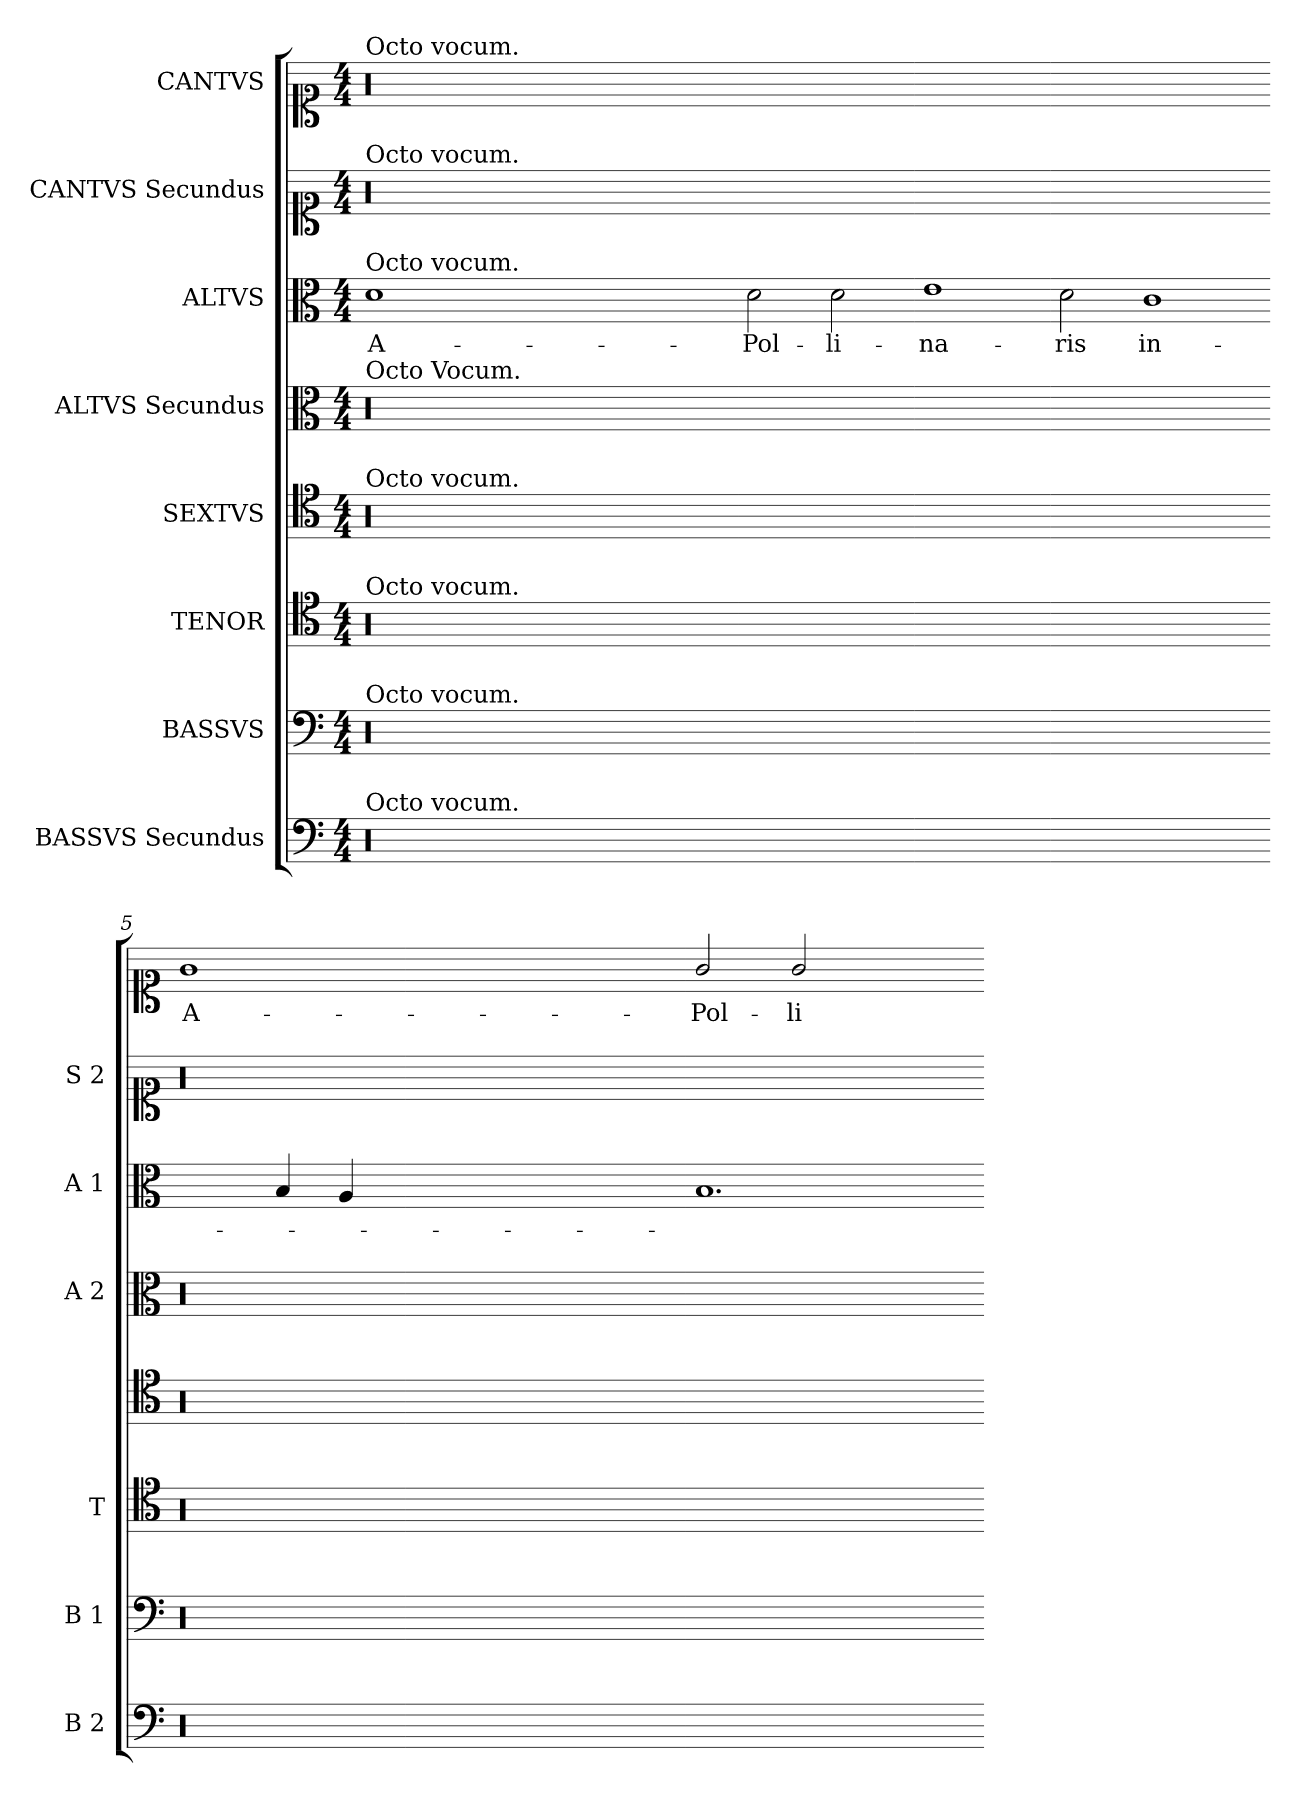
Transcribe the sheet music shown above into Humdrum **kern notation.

**kern	**kern	**kern	**kern	**kern	**kern	**text	**kern	**kern	**text
*part8	*part7	*part6	*part5	*part4	*part3	*part3	*part2	*part1	*part1
*staff8	*staff7	*staff6	*staff5	*staff4	*staff3	*staff3	*staff2	*staff1	*staff1
*I"BASSVS Secundus	*I"BASSVS	*I"TENOR	*I"SEXTVS	*I"ALTVS Secundus	*I"ALTVS	*	*I"CANTVS Secundus	*I"CANTVS	*
*I'B 2	*I'B 1	*I'T	*	*I'A 2	*I'A 1	*	*I'S 2	*	*
*clefF4	*clefF4	*clefC4	*clefC4	*clefC3	*clefC3	*	*clefC1	*clefC1	*
*k[]	*k[]	*k[]	*k[]	*k[]	*k[]	*	*k[]	*k[]	*
*M4/4	*M4/4	*M4/4	*M4/4	*M4/4	*M4/4	*	*M4/4	*M4/4	*
=1	=1	=1	=1	=1	=1	=1	=1	=1	=1
!	!	!	!	!	!	!	!	!LO:TX:a:t=Octo vocum.	!
!	!	!	!	!	!	!	!LO:TX:a:t=Octo vocum.	!	!
!	!	!	!	!	!LO:TX:a:t=Octo vocum.	!	!	!	!
!	!	!	!	!LO:TX:a:t=Octo Vocum.	!	!	!	!	!
!	!	!	!LO:TX:a:t=Octo vocum.	!	!	!	!	!	!
!	!	!LO:TX:a:t=Octo vocum.	!	!	!	!	!	!	!
!	!LO:TX:a:t=Octo vocum.	!	!	!	!	!	!	!	!
!LO:TX:a:t=Octo vocum.	!	!	!	!	!	!	!	!	!
00r	00r	00r	00r	00r	1d	A-	00r	00r	.
.	.	.	.	.	0.ryy	.	.	.	.
=2-	=2-	=2-	=2-	=2-	=2-	=2-	=2-	=2-	=2-
1ryy	1ryy	1ryy	1ryy	1ryy	2d\	-Pol-	1ryy	1ryy	.
.	.	.	.	.	2d\	-li-	.	.	.
=3-	=3-	=3-	=3-	=3-	=3-	=3-	=3-	=3-	=3-
1ryy	1ryy	1ryy	1ryy	1ryy	1e	-na-	1ryy	1ryy	.
=4-	=4-	=4-	=4-	=4-	=4-	=4-	=4-	=4-	=4-
1.ryy	1.ryy	1.ryy	1.ryy	1.ryy	2d\	-ris	1.ryy	1.ryy	.
.	.	.	.	.	1c\	in-	.	.	.
=5-	=5-	=5-	=5-	=5-	=5-	=5-	=5-	=5-	=5-
00r	00r	00r	00r	00r	2ryy	.	00r	1g	A-
.	.	.	.	.	4B/	.	.	.	.
.	.	.	.	.	4A/	.	.	.	.
.	.	.	.	.	0.ryy	.	.	0.ryy	.
=6-	=6-	=6-	=6-	=6-	=6-	=6-	=6-	=6-	=6-
1.ryy	1.ryy	1.ryy	1.ryy	1.ryy	1.B	.	1.ryy	2g/	-Pol-
.	.	.	.	.	.	.	.	2g/	-li-
.	.	.	.	.	.	.	.	2ryy	.
=-	=-	=-	=-	=-	=-	=-	=-	=-	=-
*-	*-	*-	*-	*-	*-	*-	*-	*-	*-
